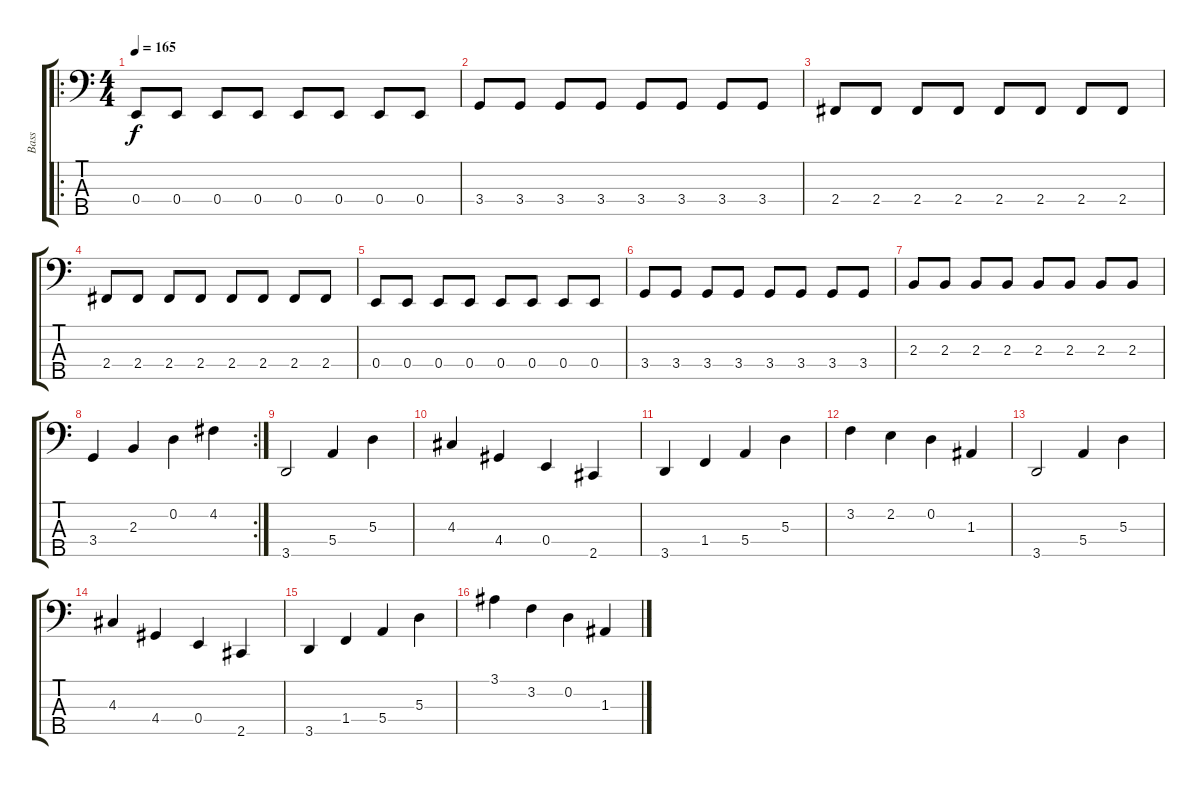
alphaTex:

\track ("Bass" "Bass") {instrument electricbassfinger}
\staff {score tabs}
\tuning (G2 D2 A1 E1 B0) {hide}
\ro
\ts (4 4)
\tempo 165
\clef f4
\ks c
0.4.8{dy f} 0.4.8 0.4.8 0.4.8 0.4.8 0.4.8 0.4.8 0.4.8 |
3.4.8 3.4.8 3.4.8 3.4.8 3.4.8 3.4.8 3.4.8 3.4.8 |
2.4.8 2.4.8 2.4.8 2.4.8 2.4.8 2.4.8 2.4.8 2.4.8 |
2.4.8 2.4.8 2.4.8 2.4.8 2.4.8 2.4.8 2.4.8 2.4.8 |
0.4.8 0.4.8 0.4.8 0.4.8 0.4.8 0.4.8 0.4.8 0.4.8 |
3.4.8 3.4.8 3.4.8 3.4.8 3.4.8 3.4.8 3.4.8 3.4.8 |
2.3.8 2.3.8 2.3.8 2.3.8 2.3.8 2.3.8 2.3.8 2.3.8 |
\rc 2
3.4.4 2.3.4 0.2.4 4.2.4 |
3.5.2 5.4.4 5.3.4 |
4.3.4 4.4.4 0.4.4 2.5.4 |
3.5.4 1.4.4 5.4.4 5.3.4 |
3.2.4 2.2.4 0.2.4 1.3.4 |
3.5.2 5.4.4 5.3.4 |
4.3.4 4.4.4 0.4.4 2.5.4 |
3.5.4 1.4.4 5.4.4 5.3.4 |
3.1.4 3.2.4 0.2.4 1.3.4
